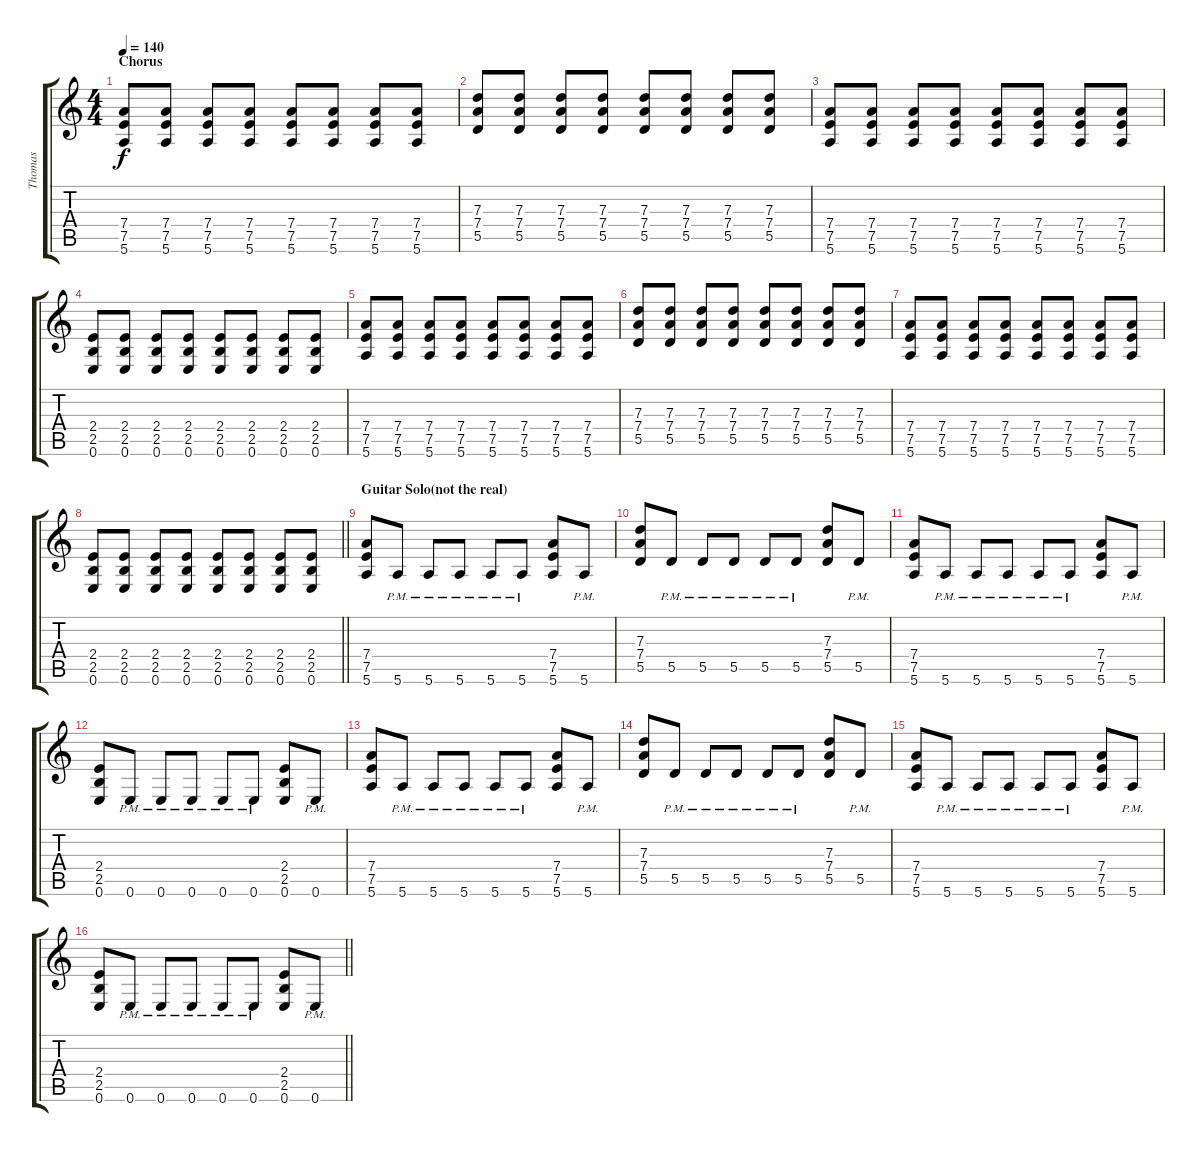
\track ("Thomas" "Thomas") {instrument overdrivenguitar}
\staff {score tabs}
\tuning (E4 B3 G3 D3 A2 E2) {hide}
\ts (4 4)
\section ("" "Chorus")
\tempo 140
\clef g2
\ks c
(7.4 7.5 5.6).8{dy f} (7.4 7.5 5.6).8 (7.4 7.5 5.6).8 (7.4 7.5 5.6).8 (7.4 7.5 5.6).8 (7.4 7.5 5.6).8 (7.4 7.5 5.6).8 (7.4 7.5 5.6).8 |
(7.3 7.4 5.5).8 (7.3 7.4 5.5).8 (7.3 7.4 5.5).8 (7.3 7.4 5.5).8 (7.3 7.4 5.5).8 (7.3 7.4 5.5).8 (7.3 7.4 5.5).8 (7.3 7.4 5.5).8 |
(7.4 7.5 5.6).8 (7.4 7.5 5.6).8 (7.4 7.5 5.6).8 (7.4 7.5 5.6).8 (7.4 7.5 5.6).8 (7.4 7.5 5.6).8 (7.4 7.5 5.6).8 (7.4 7.5 5.6).8 |
(2.4 2.5 0.6).8 (2.4 2.5 0.6).8 (2.4 2.5 0.6).8 (2.4 2.5 0.6).8 (2.4 2.5 0.6).8 (2.4 2.5 0.6).8 (2.4 2.5 0.6).8 (2.4 2.5 0.6).8 |
(7.4 7.5 5.6).8 (7.4 7.5 5.6).8 (7.4 7.5 5.6).8 (7.4 7.5 5.6).8 (7.4 7.5 5.6).8 (7.4 7.5 5.6).8 (7.4 7.5 5.6).8 (7.4 7.5 5.6).8 |
(7.3 7.4 5.5).8 (7.3 7.4 5.5).8 (7.3 7.4 5.5).8 (7.3 7.4 5.5).8 (7.3 7.4 5.5).8 (7.3 7.4 5.5).8 (7.3 7.4 5.5).8 (7.3 7.4 5.5).8 |
(7.4 7.5 5.6).8 (7.4 7.5 5.6).8 (7.4 7.5 5.6).8 (7.4 7.5 5.6).8 (7.4 7.5 5.6).8 (7.4 7.5 5.6).8 (7.4 7.5 5.6).8 (7.4 7.5 5.6).8 |
\barLineRight lightlight
(2.4 2.5 0.6).8 (2.4 2.5 0.6).8 (2.4 2.5 0.6).8 (2.4 2.5 0.6).8 (2.4 2.5 0.6).8 (2.4 2.5 0.6).8 (2.4 2.5 0.6).8 (2.4 2.5 0.6).8 |
\section ("" "Guitar Solo(not the real)")
(7.4 7.5 5.6).8 5.6{pm}.8 5.6{pm}.8 5.6{pm}.8 5.6{pm}.8 5.6{pm}.8 (7.4 7.5 5.6).8 5.6{pm}.8 |
(7.3 7.4 5.5).8 5.5{pm}.8 5.5{pm}.8 5.5{pm}.8 5.5{pm}.8 5.5{pm}.8 (7.3 7.4 5.5).8 5.5{pm}.8 |
(7.4 7.5 5.6).8 5.6{pm}.8 5.6{pm}.8 5.6{pm}.8 5.6{pm}.8 5.6{pm}.8 (7.4 7.5 5.6).8 5.6{pm}.8 |
(2.4 2.5 0.6).8 0.6{pm}.8 0.6{pm}.8 0.6{pm}.8 0.6{pm}.8 0.6{pm}.8 (2.4 2.5 0.6).8 0.6{pm}.8 |
(7.4 7.5 5.6).8 5.6{pm}.8 5.6{pm}.8 5.6{pm}.8 5.6{pm}.8 5.6{pm}.8 (7.4 7.5 5.6).8 5.6{pm}.8 |
(7.3 7.4 5.5).8 5.5{pm}.8 5.5{pm}.8 5.5{pm}.8 5.5{pm}.8 5.5{pm}.8 (7.3 7.4 5.5).8 5.5{pm}.8 |
(7.4 7.5 5.6).8 5.6{pm}.8 5.6{pm}.8 5.6{pm}.8 5.6{pm}.8 5.6{pm}.8 (7.4 7.5 5.6).8 5.6{pm}.8 |
\barLineRight lightlight
(2.4 2.5 0.6).8 0.6{pm}.8 0.6{pm}.8 0.6{pm}.8 0.6{pm}.8 0.6{pm}.8 (2.4 2.5 0.6).8 0.6{pm}.8
